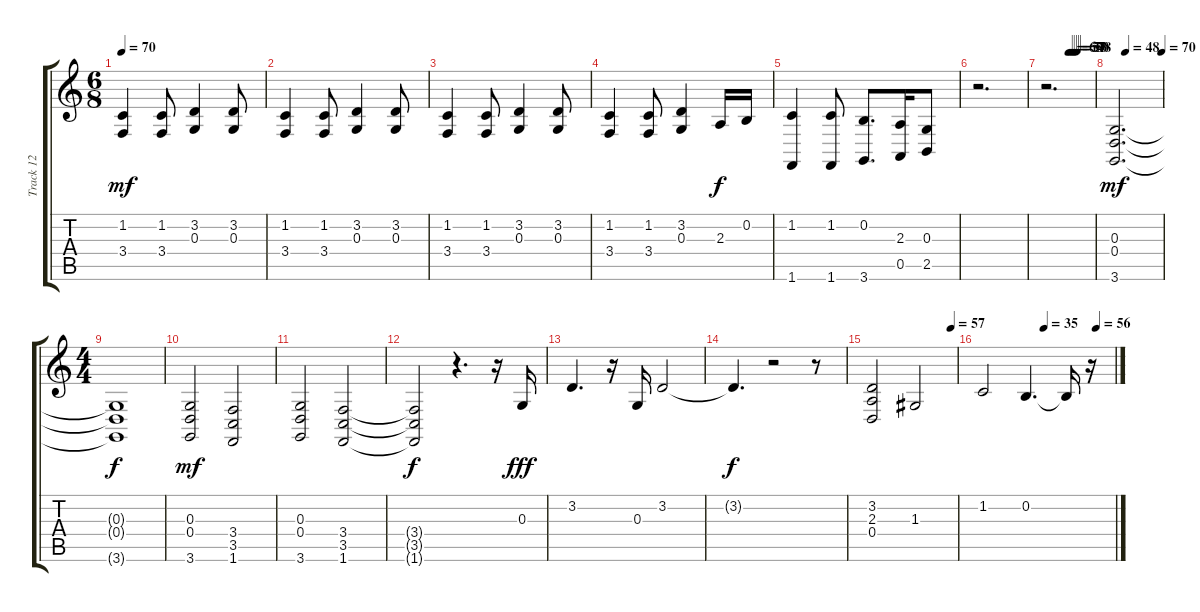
\track ("Track 12" "Track 12") {instrument trombone}
\staff {score tabs}
\tuning (E4 B3 G3 D3 A2 E2) {hide}
\ts (6 8)
\tempo 70
\clef g2
\ks c
(1.2 3.4).4{dy mf} (1.2 3.4).8 (3.2 0.3).4 (3.2 0.3).8 |
(1.2 3.4).4 (1.2 3.4).8 (3.2 0.3).4 (3.2 0.3).8 |
(1.2 3.4).4 (1.2 3.4).8 (3.2 0.3).4 (3.2 0.3).8 |
(1.2 3.4).4 (1.2 3.4).8 (3.2 0.3).4 2.3.16{dy f} 0.2.16 |
(1.2 1.6).4 (1.2 1.6).8 (0.2 3.6).8{d} (2.3 0.5).16 (0.3 2.5).8 |
r.2{d} |
\tempo (60 0.4861111111111111)
\tempo (57 0.5277777777777778)
\tempo (53 0.5694444444444444)
\tempo (50 0.6111111111111112)
\tempo (48 0.6527777777777778)
r.2{d} |
\tempo (48 0.25)
\tempo (70 1)
(0.3 0.4 3.6).2{d dy mf} |
\ts (4 4)
(0.3{t} 0.4{t} 3.6{t}).1{dy f} |
(0.3 0.4 3.6).2{dy mf} (3.4 3.5 1.6).2 |
(0.3 0.4 3.6).2 (3.4 3.5 1.6).2 |
(3.4{t} 3.5{t} 1.6{t}).2{dy f} r.4{d} r.16 0.3.16{dy fff} |
3.2.4{d} r.16 0.3.16 3.2.2 |
3.2{t}.4{d dy f} r.2 r.8 |
\tempo (57 0.9375)
(3.2 2.3 0.4).2 1.3.2 |
\tempo (35 0.46875)
\tempo (56 0.8645833333333334)
1.2.2 0.2.4{d} 0.2{t}.16 r.16
